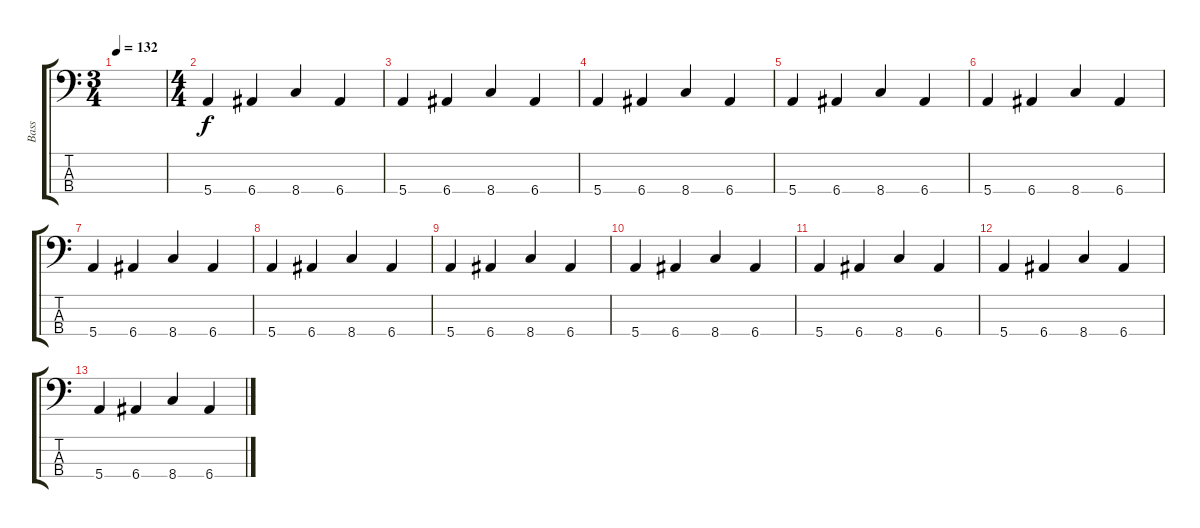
\track ("Bass" "Bass") {instrument electricbassfinger}
\staff {score tabs}
\tuning (G2 D2 A1 E1) {hide}
\ts (3 4)
\tempo 132
\clef f4
\ks c
|
\ts (4 4)
5.4.4 6.4.4 8.4.4 6.4.4 |
5.4.4 6.4.4 8.4.4 6.4.4 |
5.4.4 6.4.4 8.4.4 6.4.4 |
5.4.4 6.4.4 8.4.4 6.4.4 |
5.4.4 6.4.4 8.4.4 6.4.4 |
5.4.4 6.4.4 8.4.4 6.4.4 |
5.4.4 6.4.4 8.4.4 6.4.4 |
5.4.4 6.4.4 8.4.4 6.4.4 |
5.4.4 6.4.4 8.4.4 6.4.4 |
5.4.4 6.4.4 8.4.4 6.4.4 |
5.4.4 6.4.4 8.4.4 6.4.4 |
5.4.4 6.4.4 8.4.4 6.4.4
